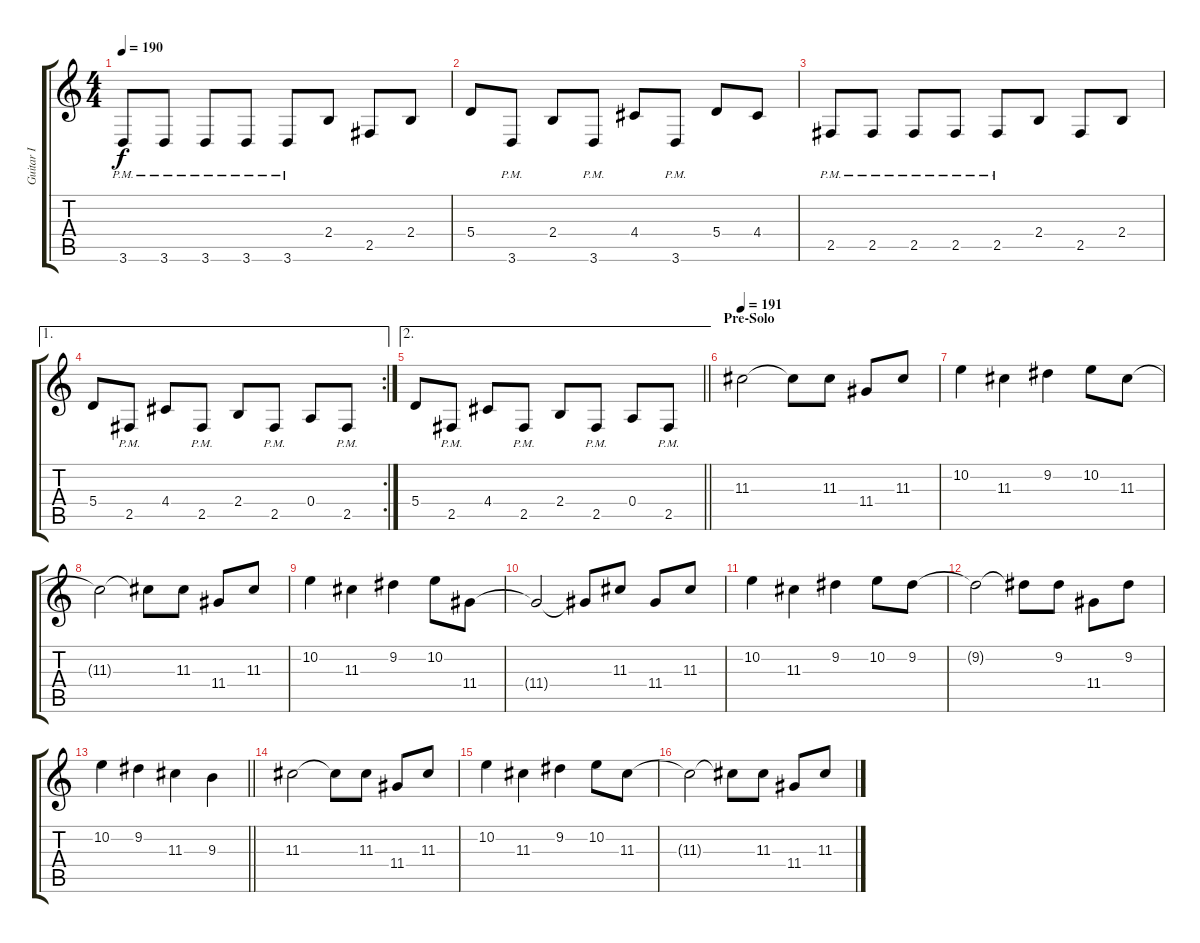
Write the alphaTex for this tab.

\track ("Guitar I" "Guitar I") {instrument distortionguitar}
\staff {score tabs}
\tuning (B3 Gb3 D3 A2 E2 B1) {hide}
\ts (4 4)
\tempo 190
\clef g2
\ks c
3.6{pm}.8{dy f} 3.6{pm}.8 3.6{pm}.8 3.6{pm}.8 3.6{pm}.8 2.4.8 2.5.8 2.4.8 |
5.4.8 3.6{pm}.8 2.4.8 3.6{pm}.8 4.4.8 3.6{pm}.8 5.4.8 4.4.8 |
2.5{pm}.8 2.5{pm}.8 2.5{pm}.8 2.5{pm}.8 2.5{pm}.8 2.4.8 2.5.8 2.4.8 |
\ae 1
\rc 2
5.4.8 2.5{pm}.8 4.4.8 2.5{pm}.8 2.4.8 2.5{pm}.8 0.4.8 2.5{pm}.8 |
\ae 2
\barLineRight lightlight
5.4.8 2.5{pm}.8 4.4.8 2.5{pm}.8 2.4.8 2.5{pm}.8 0.4.8 2.5{pm}.8 |
\section ("" "Pre-Solo")
\tempo 191
11.3.2 11.3{t}.8 11.3.8 11.4.8 11.3.8 |
10.2.4 11.3.4 9.2.4 10.2.8 11.3.8 |
11.3{t}.2 11.3{t}.8 11.3.8 11.4.8 11.3.8 |
10.2.4 11.3.4 9.2.4 10.2.8 11.4.8 |
11.4{t}.2 11.4{t}.8 11.3.8 11.4.8 11.3.8 |
10.2.4 11.3.4 9.2.4 10.2.8 9.2.8 |
9.2{t}.2 9.2{t}.8 9.2.8 11.4.8 9.2.8 |
\barLineRight lightlight
10.2.4 9.2.4 11.3.4 9.3.4 |
\section ("" "")
11.3.2 11.3{t}.8 11.3.8 11.4.8 11.3.8 |
10.2.4 11.3.4 9.2.4 10.2.8 11.3.8 |
11.3{t}.2 11.3{t}.8 11.3.8 11.4.8 11.3.8
